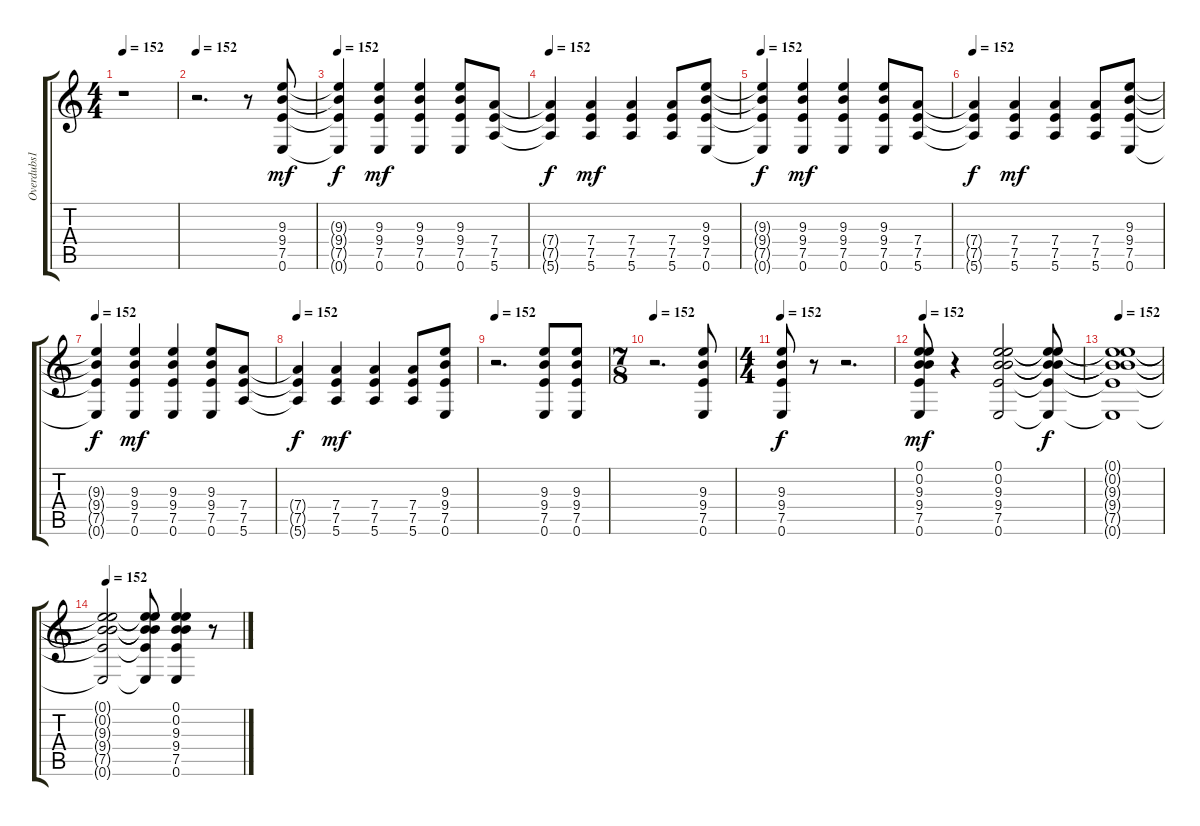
\track ("Overdubs1" "Overdubs1") {instrument overdrivenguitar}
\staff {score tabs}
\tuning (E4 B3 G3 D3 A2 E2) {hide}
\ts (4 4)
\tempo 152
\clef g2
\ks c
r.1{dy mf} |
\tempo 152
r.2{d} r.8 (9.3 9.4 7.5 0.6).8 |
\tempo 152
(9.3{t} 9.4{t} 7.5{t} 0.6{t}).4{dy f} (9.3 9.4 7.5 0.6).4{dy mf} (9.3 9.4 7.5 0.6).4 (9.3 9.4 7.5 0.6).8 (7.4 7.5 5.6).8 |
\tempo 152
(7.4{t} 7.5{t} 5.6{t}).4{dy f} (7.4 7.5 5.6).4{dy mf} (7.4 7.5 5.6).4 (7.4 7.5 5.6).8 (9.3 9.4 7.5 0.6).8 |
\tempo 152
(9.3{t} 9.4{t} 7.5{t} 0.6{t}).4{dy f} (9.3 9.4 7.5 0.6).4{dy mf} (9.3 9.4 7.5 0.6).4 (9.3 9.4 7.5 0.6).8 (7.4 7.5 5.6).8 |
\tempo 152
(7.4{t} 7.5{t} 5.6{t}).4{dy f} (7.4 7.5 5.6).4{dy mf} (7.4 7.5 5.6).4 (7.4 7.5 5.6).8 (9.3 9.4 7.5 0.6).8 |
\tempo 152
(9.3{t} 9.4{t} 7.5{t} 0.6{t}).4{dy f} (9.3 9.4 7.5 0.6).4{dy mf} (9.3 9.4 7.5 0.6).4 (9.3 9.4 7.5 0.6).8 (7.4 7.5 5.6).8 |
\tempo 152
(7.4{t} 7.5{t} 5.6{t}).4{dy f} (7.4 7.5 5.6).4{dy mf} (7.4 7.5 5.6).4 (7.4 7.5 5.6).8 (9.3 9.4 7.5 0.6).8 |
\tempo 152
r.2{d} (9.3 9.4 7.5 0.6).8 (9.3 9.4 7.5 0.6).8 |
\ts (7 8)
\tempo 152
r.2{d} (9.3 9.4 7.5 0.6).8 |
\ts (4 4)
\tempo 152
(9.3 9.4 7.5 0.6).8{dy f} r.8 r.2{d} |
\tempo 152
(0.1 0.2 9.3 9.4 7.5 0.6).8{dy mf} r.4 (0.1 0.2 9.3 9.4 7.5 0.6).2 (0.1{t} 0.2{t} 9.3{t} 9.4{t} 7.5{t} 0.6{t}).8{dy f} |
\tempo 152
(0.1{t} 0.2{t} 9.3{t} 9.4{t} 7.5{t} 0.6{t}).1 |
\tempo 152
(0.1{t} 0.2{t} 9.3{t} 9.4{t} 7.5{t} 0.6{t}).2 (0.1{t} 0.2{t} 9.3{t} 9.4{t} 7.5{t} 0.6{t}).8 (0.1 0.2 9.3 9.4 7.5 0.6).4 r.8
